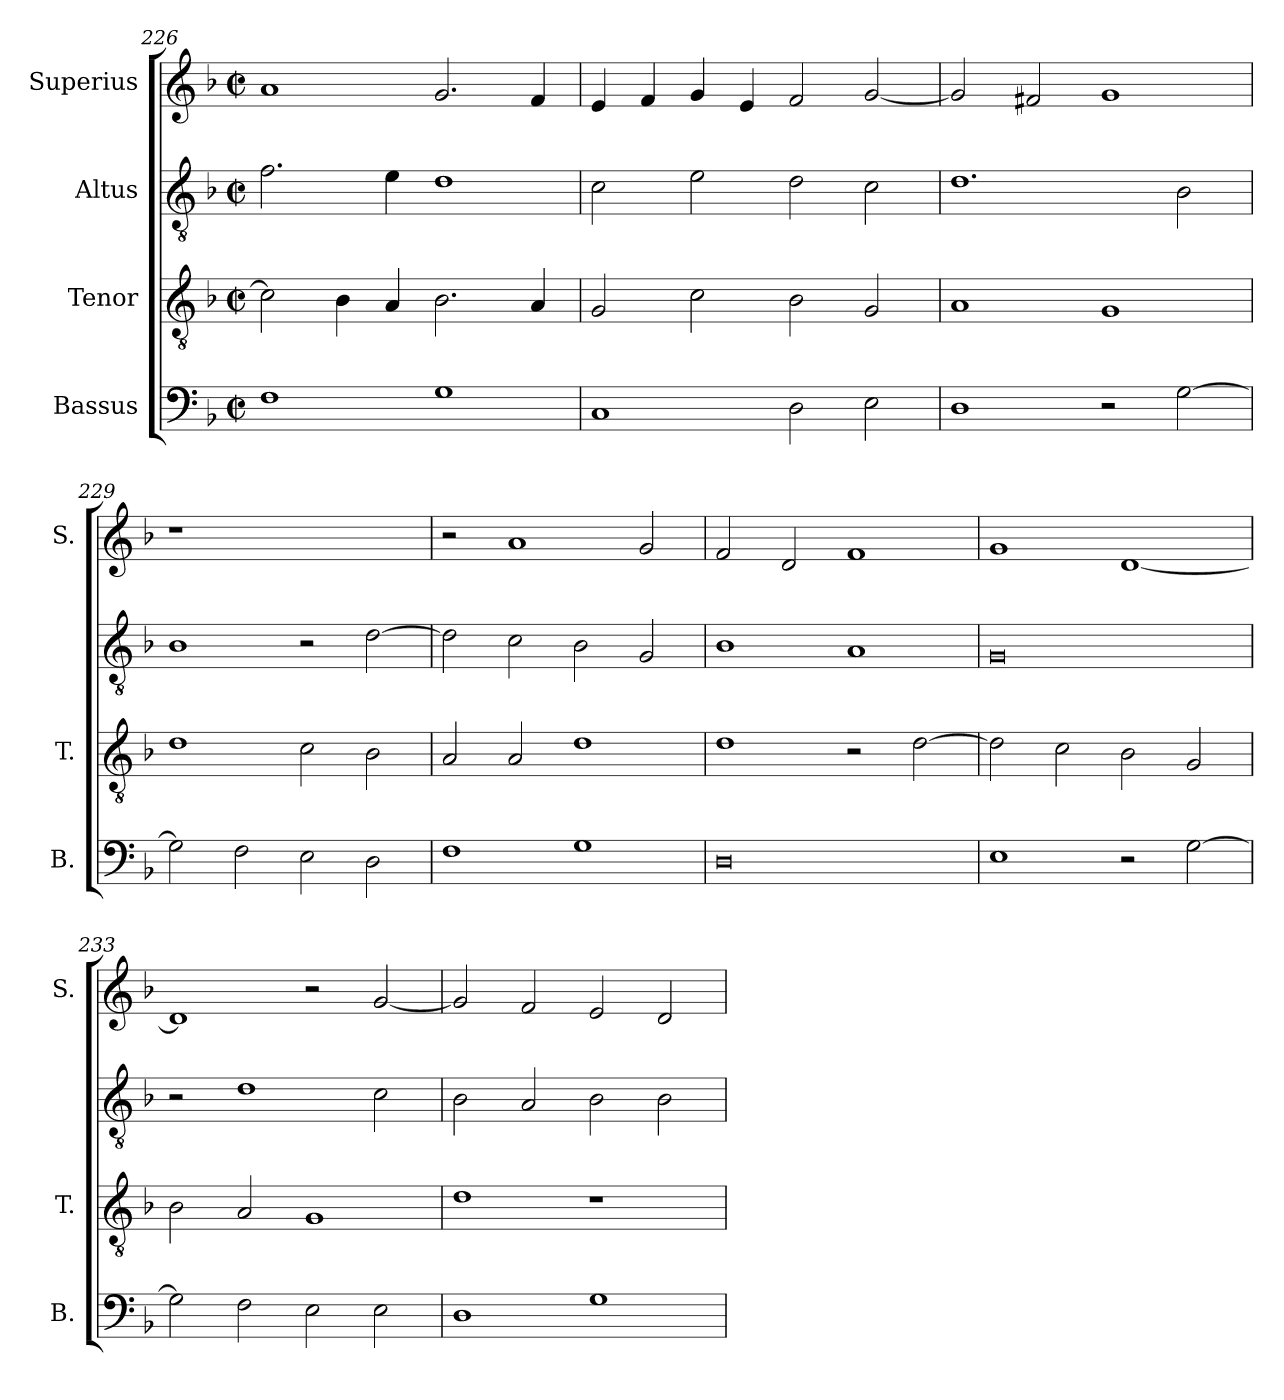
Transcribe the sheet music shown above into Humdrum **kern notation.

**kern	**kern	**kern	**kern
*part4	*part3	*part2	*part1
*staff4	*staff3	*staff2	*staff1
*I"Bassus	*I"Tenor	*I"Altus	*I"Superius
*I'B.	*I'T.	*	*I'S.
!!LO:PB:g=z
*clefF4	*clefGv2	*clefGv2	*clefG2
*	*ITrd7c12	*ITrd7c12	*
*k[b-]	*k[b-]	*k[b-]	*k[b-]
*F:	*F:	*F:	*F:
*M2/2	*M2/2	*M2/2	*M2/2
*met(c|)	*met(c|)	*met(c|)	*met(c|)
=226	=226	=226	=226
1Fi	2Ci\]	2.Fi\	1ai
.	4BB-i\	.	.
.	4AAi/	4Ei\	.
1Gi	2.BB-i\	1Di	2.gi/
.	4AAi/	.	4fi/
=227	=227	=227	=227
1Ci	2GGi/	2Ci\	4ei/
.	.	.	4fi/
.	2Ci\	2Ei\	4gi/
.	.	.	4ei/
2Di\	2BB-i\	2Di\	2fi/
2Ei\	2GGi/	2Ci\	[<2gi/
=228	=228	=228	=228
1Di	1AAi	1.Di	2gi/]
.	.	.	2f#Xi/
2r	1GGi	.	1gi
[>2Gi\	.	2BB-i\	.
=229	=229	=229	=229
!	!	!	!LO:N:vis=1
2Gi\]	1Di	1BB-i	1r
2Fi\	.	.	.
2Ei\	2Ci\	2r	1ryy
2Di\	2BB-i\	[>2Di\	.
=230	=230	=230	=230
1Fi	2AAi/	2Di\]	2r
.	2AAi/	2Ci\	1ai
1Gi	1Di	2BB-i\	.
.	.	2GGi/	2gi/
!!LO:LB:g=z
=231	=231	=231	=231
0Di	1Di	1BB-i	2fi/
.	.	.	2di/
.	2r	1AAi	1fi
.	[>2Di\	.	.
=232	=232	=232	=232
1Ei	2Di\]	0GGi	1gi
.	2Ci\	.	.
2r	2BB-i\	.	[<1di
[>2Gi\	2GGi/	.	.
=233	=233	=233	=233
2Gi\]	2BB-i\	2r	1di]
2Fi\	2AAi/	1Di	.
2Ei\	1GGi	.	2r
2Ei\	.	2Ci\	[<2gi/
=234	=234	=234	=234
1Di	1Di	2BB-i\	2gi/]
.	.	2AAi/	2fi/
1Gi	1r	2BB-i\	2ei/
.	.	2BB-i\	2di/
=	=	=	=
*-	*-	*-	*-
